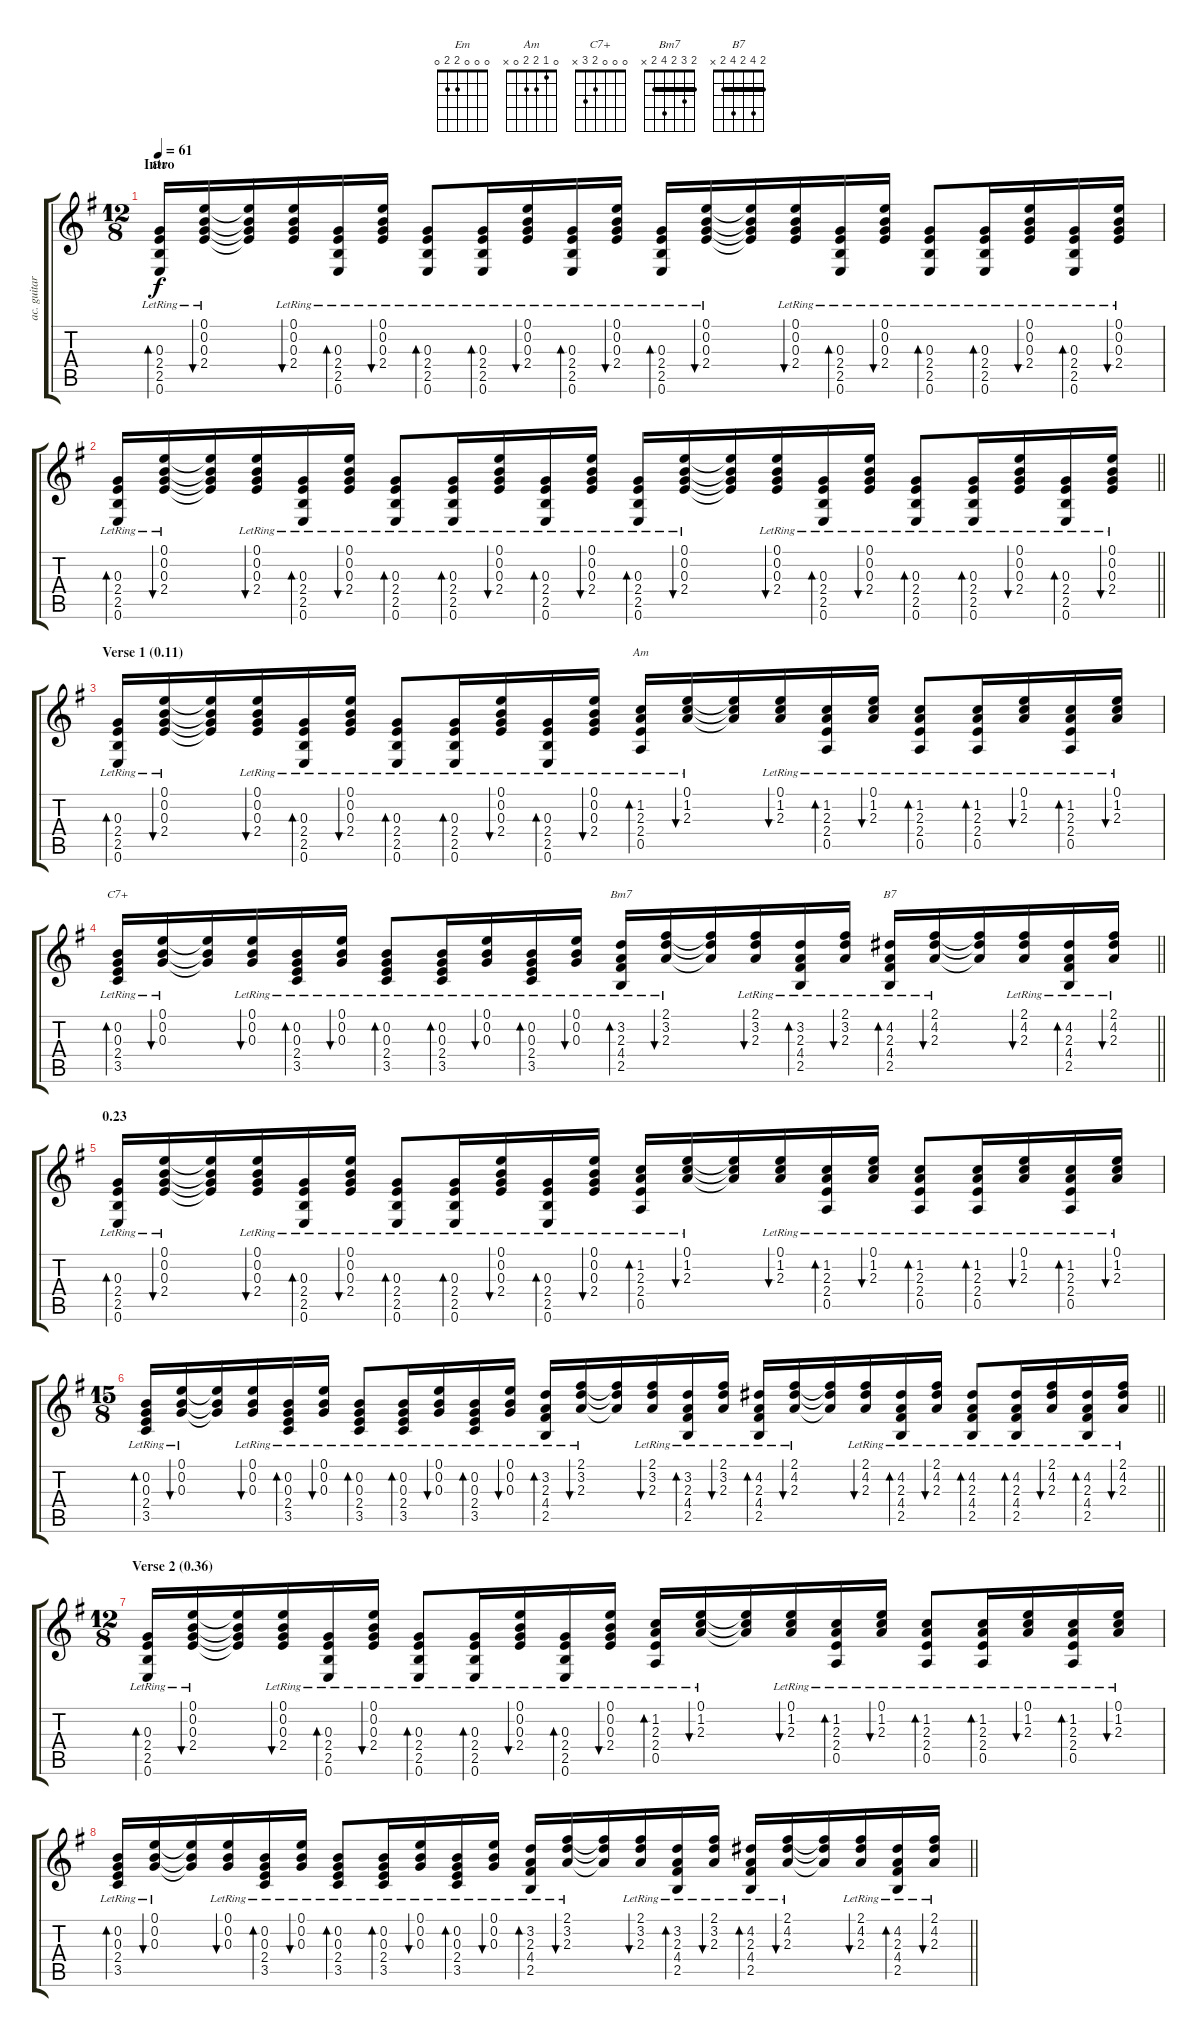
\track ("ac. guitar" "ac. guitar") {instrument acousticguitarnylon}
\staff {score tabs}
\tuning (E4 B3 G3 D3 A2 E2) {hide}
\chord ("Em" 0 0 0 2 2 0)
\chord ("Am" 0 1 2 2 0 x)
\chord ("C7+" 0 0 0 2 3 x)
\chord ("Bm7" 2 3 2 4 2 x) {barre 2}
\chord ("B7" 2 4 2 4 2 x) {barre 2}
\ts (12 8)
\section ("" "Intro")
\tempo 61
\clef g2
\ks g
(0.3{lr} 2.4{lr} 2.5{lr} 0.6{lr}).16{bd 30 ch "Em" dy f instrument acousticguitarnylon} (0.1{lr} 0.2{lr} 0.3{lr} 2.4{lr}).16{bu 30} (0.1{t} 0.2{t} 0.3{t} 2.4{t}).16 (0.1{lr} 0.2{lr} 0.3{lr} 2.4{lr}).16{bu 30} (0.3{lr} 2.4{lr} 2.5{lr} 0.6{lr}).16{bd 30} (0.1{lr} 0.2{lr} 0.3{lr} 2.4{lr}).16{bu 30} (0.3{lr} 2.4{lr} 2.5{lr} 0.6{lr}).8{bd 30} (0.3{lr} 2.4{lr} 2.5{lr} 0.6{lr}).16{bd 30} (0.1{lr} 0.2{lr} 0.3{lr} 2.4{lr}).16{bu 30} (0.3{lr} 2.4{lr} 2.5{lr} 0.6{lr}).16{bd 30} (0.1{lr} 0.2{lr} 0.3{lr} 2.4{lr}).16{bu 30} (0.3{lr} 2.4{lr} 2.5{lr} 0.6{lr}).16{bd 30} (0.1{lr} 0.2{lr} 0.3{lr} 2.4{lr}).16{bu 30} (0.1{t} 0.2{t} 0.3{t} 2.4{t}).16 (0.1{lr} 0.2{lr} 0.3{lr} 2.4{lr}).16{bu 30} (0.3{lr} 2.4{lr} 2.5{lr} 0.6{lr}).16{bd 30} (0.1{lr} 0.2{lr} 0.3{lr} 2.4{lr}).16{bu 30} (0.3{lr} 2.4{lr} 2.5{lr} 0.6{lr}).8{bd 30} (0.3{lr} 2.4{lr} 2.5{lr} 0.6{lr}).16{bd 30} (0.1{lr} 0.2{lr} 0.3{lr} 2.4{lr}).16{bu 30} (0.3 2.4{lr} 2.5{lr} 0.6{lr}).16{bd 30} (0.1{lr} 0.2{lr} 0.3{lr} 2.4{lr}).16{bu 30} |
\barLineRight lightlight
(0.3{lr} 2.4{lr} 2.5{lr} 0.6{lr}).16{bd 30} (0.1{lr} 0.2{lr} 0.3{lr} 2.4{lr}).16{bu 30} (0.1{t} 0.2{t} 0.3{t} 2.4{t}).16 (0.1{lr} 0.2{lr} 0.3{lr} 2.4{lr}).16{bu 30} (0.3{lr} 2.4{lr} 2.5{lr} 0.6{lr}).16{bd 30} (0.1{lr} 0.2{lr} 0.3{lr} 2.4{lr}).16{bu 30} (0.3{lr} 2.4{lr} 2.5{lr} 0.6{lr}).8{bd 30} (0.3{lr} 2.4{lr} 2.5{lr} 0.6{lr}).16{bd 30} (0.1{lr} 0.2{lr} 0.3{lr} 2.4{lr}).16{bu 30} (0.3{lr} 2.4{lr} 2.5{lr} 0.6{lr}).16{bd 30} (0.1{lr} 0.2{lr} 0.3{lr} 2.4{lr}).16{bu 30} (0.3{lr} 2.4{lr} 2.5{lr} 0.6{lr}).16{bd 30} (0.1{lr} 0.2{lr} 0.3{lr} 2.4{lr}).16{bu 30} (0.1{t} 0.2{t} 0.3{t} 2.4{t}).16 (0.1{lr} 0.2{lr} 0.3{lr} 2.4{lr}).16{bu 30} (0.3{lr} 2.4{lr} 2.5{lr} 0.6{lr}).16{bd 30} (0.1{lr} 0.2{lr} 0.3{lr} 2.4{lr}).16{bu 30} (0.3{lr} 2.4{lr} 2.5{lr} 0.6{lr}).8{bd 30} (0.3{lr} 2.4{lr} 2.5{lr} 0.6{lr}).16{bd 30} (0.1{lr} 0.2{lr} 0.3{lr} 2.4{lr}).16{bu 30} (0.3 2.4{lr} 2.5{lr} 0.6{lr}).16{bd 30} (0.1{lr} 0.2{lr} 0.3{lr} 2.4{lr}).16{bu 30} |
\section ("" "Verse 1 (0.11)")
(0.3{lr} 2.4{lr} 2.5{lr} 0.6{lr}).16{bd 30} (0.1{lr} 0.2{lr} 0.3{lr} 2.4{lr}).16{bu 30} (0.1{t} 0.2{t} 0.3{t} 2.4{t}).16 (0.1{lr} 0.2{lr} 0.3{lr} 2.4{lr}).16{bu 30} (0.3{lr} 2.4{lr} 2.5{lr} 0.6{lr}).16{bd 30} (0.1{lr} 0.2{lr} 0.3{lr} 2.4{lr}).16{bu 30} (0.3{lr} 2.4{lr} 2.5{lr} 0.6{lr}).8{bd 30} (0.3{lr} 2.4{lr} 2.5{lr} 0.6{lr}).16{bd 30} (0.1{lr} 0.2{lr} 0.3{lr} 2.4{lr}).16{bu 30} (0.3{lr} 2.4{lr} 2.5{lr} 0.6{lr}).16{bd 30} (0.1{lr} 0.2{lr} 0.3{lr} 2.4{lr}).16{bu 30} (1.2{lr} 2.3{lr} 2.4{lr} 0.5{lr}).16{bd 30 ch "Am"} (0.1{lr} 1.2{lr} 2.3{lr}).16{bu 30} (0.1{t} 1.2{t} 2.3{t}).16 (0.1{lr} 1.2{lr} 2.3{lr}).16{bu 30} (1.2{lr} 2.3{lr} 2.4{lr} 0.5{lr}).16{bd 30} (0.1{lr} 1.2{lr} 2.3{lr}).16{bu 30} (1.2{lr} 2.3{lr} 2.4{lr} 0.5{lr}).8{bd 30} (1.2{lr} 2.3{lr} 2.4{lr} 0.5{lr}).16{bd 30} (0.1{lr} 1.2{lr} 2.3{lr}).16{bu 30} (1.2{lr} 2.3{lr} 2.4{lr} 0.5{lr}).16{bd 30} (0.1{lr} 1.2{lr} 2.3{lr}).16{bu 30} |
\barLineRight lightlight
(0.2{lr} 0.3{lr} 2.4{lr} 3.5{lr}).16{bd 30 ch "C7+"} (0.1{lr} 0.2{lr} 0.3{lr}).16{bu 30} (0.1{t} 0.2{t} 0.3{t}).16 (0.1{lr} 0.2{lr} 0.3{lr}).16{bu 30} (0.2{lr} 0.3{lr} 2.4{lr} 3.5{lr}).16{bd 30} (0.1{lr} 0.2{lr} 0.3{lr}).16{bu 30} (0.2{lr} 0.3{lr} 2.4{lr} 3.5{lr}).8{bd 30} (0.2{lr} 0.3{lr} 2.4{lr} 3.5{lr}).16{bd 30} (0.1{lr} 0.2{lr} 0.3{lr}).16{bu 30} (0.2{lr} 0.3{lr} 2.4{lr} 3.5{lr}).16{bd 30} (0.1{lr} 0.2{lr} 0.3{lr}).16{bu 30} (3.2{lr} 2.3{lr} 4.4{lr} 2.5{lr}).16{bd 30 ch "Bm7"} (2.1{lr} 3.2{lr} 2.3{lr}).16{bu 30} (2.1{t} 3.2{t} 2.3{t}).16 (2.1{lr} 3.2{lr} 2.3{lr}).16{bu 30} (3.2{lr} 2.3{lr} 4.4{lr} 2.5{lr}).16{bd 30} (2.1{lr} 3.2{lr} 2.3{lr}).16{bu 30} (4.2{lr} 2.3{lr} 4.4{lr} 2.5{lr}).16{bd 30 ch "B7"} (2.1{lr} 4.2{lr} 2.3{lr}).16{bu 30} (2.1{t} 4.2{t} 2.3{t}).16 (2.1{lr} 4.2{lr} 2.3{lr}).16{bu 30} (4.2{lr} 2.3{lr} 4.4{lr} 2.5{lr}).16{bd 30} (2.1{lr} 4.2{lr} 2.3{lr}).16{bu 30} |
\section ("" "0.23")
(0.3{lr} 2.4{lr} 2.5{lr} 0.6{lr}).16{bd 30} (0.1{lr} 0.2{lr} 0.3{lr} 2.4{lr}).16{bu 30} (0.1{t} 0.2{t} 0.3{t} 2.4{t}).16 (0.1{lr} 0.2{lr} 0.3{lr} 2.4{lr}).16{bu 30} (0.3{lr} 2.4{lr} 2.5{lr} 0.6{lr}).16{bd 30} (0.1{lr} 0.2{lr} 0.3{lr} 2.4{lr}).16{bu 30} (0.3{lr} 2.4{lr} 2.5{lr} 0.6{lr}).8{bd 30} (0.3{lr} 2.4{lr} 2.5{lr} 0.6{lr}).16{bd 30} (0.1{lr} 0.2{lr} 0.3{lr} 2.4{lr}).16{bu 30} (0.3{lr} 2.4{lr} 2.5{lr} 0.6{lr}).16{bd 30} (0.1{lr} 0.2{lr} 0.3{lr} 2.4{lr}).16{bu 30} (1.2{lr} 2.3{lr} 2.4{lr} 0.5{lr}).16{bd 30} (0.1{lr} 1.2{lr} 2.3{lr}).16{bu 30} (0.1{t} 1.2{t} 2.3{t}).16 (0.1{lr} 1.2{lr} 2.3{lr}).16{bu 30} (1.2{lr} 2.3{lr} 2.4{lr} 0.5{lr}).16{bd 30} (0.1{lr} 1.2{lr} 2.3{lr}).16{bu 30} (1.2{lr} 2.3{lr} 2.4{lr} 0.5{lr}).8{bd 30} (1.2{lr} 2.3{lr} 2.4{lr} 0.5{lr}).16{bd 30} (0.1{lr} 1.2{lr} 2.3{lr}).16{bu 30} (1.2{lr} 2.3{lr} 2.4{lr} 0.5{lr}).16{bd 30} (0.1{lr} 1.2{lr} 2.3{lr}).16{bu 30} |
\ts (15 8)
\barLineRight lightlight
(0.2{lr} 0.3{lr} 2.4{lr} 3.5{lr}).16{bd 30} (0.1{lr} 0.2{lr} 0.3{lr}).16{bu 30} (0.1{t} 0.2{t} 0.3{t}).16 (0.1{lr} 0.2{lr} 0.3{lr}).16{bu 30} (0.2{lr} 0.3{lr} 2.4{lr} 3.5{lr}).16{bd 30} (0.1{lr} 0.2{lr} 0.3{lr}).16{bu 30} (0.2{lr} 0.3{lr} 2.4{lr} 3.5{lr}).8{bd 30} (0.2{lr} 0.3{lr} 2.4{lr} 3.5{lr}).16{bd 30} (0.1{lr} 0.2{lr} 0.3{lr}).16{bu 30} (0.2{lr} 0.3{lr} 2.4{lr} 3.5{lr}).16{bd 30} (0.1{lr} 0.2{lr} 0.3{lr}).16{bu 30} (3.2{lr} 2.3{lr} 4.4{lr} 2.5{lr}).16{bd 30} (2.1{lr} 3.2{lr} 2.3{lr}).16{bu 30} (2.1{t} 3.2{t} 2.3{t}).16 (2.1{lr} 3.2{lr} 2.3{lr}).16{bu 30} (3.2{lr} 2.3{lr} 4.4{lr} 2.5{lr}).16{bd 30} (2.1{lr} 3.2{lr} 2.3{lr}).16{bu 30} (4.2{lr} 2.3{lr} 4.4{lr} 2.5{lr}).16{bd 30} (2.1{lr} 4.2{lr} 2.3{lr}).16{bu 30} (2.1{t} 4.2{t} 2.3{t}).16 (2.1{lr} 4.2{lr} 2.3{lr}).16{bu 30} (4.2{lr} 2.3{lr} 4.4{lr} 2.5{lr}).16{bd 30} (2.1{lr} 4.2{lr} 2.3{lr}).16{bu 30} (4.2{lr} 2.3{lr} 4.4{lr} 2.5{lr}).8{bd 30} (4.2{lr} 2.3{lr} 4.4{lr} 2.5{lr}).16{bd 30} (2.1{lr} 4.2{lr} 2.3{lr}).16{bu 30} (4.2{lr} 2.3{lr} 4.4{lr} 2.5{lr}).16{bd 30} (2.1{lr} 4.2{lr} 2.3{lr}).16{bu 30} |
\ts (12 8)
\section ("" "Verse 2 (0.36)")
(0.3{lr} 2.4{lr} 2.5{lr} 0.6{lr}).16{bd 30} (0.1{lr} 0.2{lr} 0.3{lr} 2.4{lr}).16{bu 30} (0.1{t} 0.2{t} 0.3{t} 2.4{t}).16 (0.1{lr} 0.2{lr} 0.3{lr} 2.4{lr}).16{bu 30} (0.3{lr} 2.4{lr} 2.5{lr} 0.6{lr}).16{bd 30} (0.1{lr} 0.2{lr} 0.3{lr} 2.4{lr}).16{bu 30} (0.3{lr} 2.4{lr} 2.5{lr} 0.6{lr}).8{bd 30} (0.3{lr} 2.4{lr} 2.5{lr} 0.6{lr}).16{bd 30} (0.1{lr} 0.2{lr} 0.3{lr} 2.4{lr}).16{bu 30} (0.3{lr} 2.4{lr} 2.5{lr} 0.6{lr}).16{bd 30} (0.1{lr} 0.2{lr} 0.3{lr} 2.4{lr}).16{bu 30} (1.2{lr} 2.3{lr} 2.4{lr} 0.5{lr}).16{bd 30} (0.1{lr} 1.2{lr} 2.3{lr}).16{bu 30} (0.1{t} 1.2{t} 2.3{t}).16 (0.1{lr} 1.2{lr} 2.3{lr}).16{bu 30} (1.2{lr} 2.3{lr} 2.4{lr} 0.5{lr}).16{bd 30} (0.1{lr} 1.2{lr} 2.3{lr}).16{bu 30} (1.2{lr} 2.3{lr} 2.4{lr} 0.5{lr}).8{bd 30} (1.2{lr} 2.3{lr} 2.4{lr} 0.5{lr}).16{bd 30} (0.1{lr} 1.2{lr} 2.3{lr}).16{bu 30} (1.2{lr} 2.3{lr} 2.4{lr} 0.5{lr}).16{bd 30} (0.1{lr} 1.2{lr} 2.3{lr}).16{bu 30} |
\barLineRight lightlight
(0.2{lr} 0.3{lr} 2.4{lr} 3.5{lr}).16{bd 30} (0.1{lr} 0.2{lr} 0.3{lr}).16{bu 30} (0.1{t} 0.2{t} 0.3{t}).16 (0.1{lr} 0.2{lr} 0.3{lr}).16{bu 30} (0.2{lr} 0.3{lr} 2.4{lr} 3.5{lr}).16{bd 30} (0.1{lr} 0.2{lr} 0.3{lr}).16{bu 30} (0.2{lr} 0.3{lr} 2.4{lr} 3.5{lr}).8{bd 30} (0.2{lr} 0.3{lr} 2.4{lr} 3.5{lr}).16{bd 30} (0.1{lr} 0.2{lr} 0.3{lr}).16{bu 30} (0.2{lr} 0.3{lr} 2.4{lr} 3.5{lr}).16{bd 30} (0.1{lr} 0.2{lr} 0.3{lr}).16{bu 30} (3.2{lr} 2.3{lr} 4.4{lr} 2.5{lr}).16{bd 30} (2.1{lr} 3.2{lr} 2.3{lr}).16{bu 30} (2.1{t} 3.2{t} 2.3{t}).16 (2.1{lr} 3.2{lr} 2.3{lr}).16{bu 30} (3.2{lr} 2.3{lr} 4.4{lr} 2.5{lr}).16{bd 30} (2.1{lr} 3.2{lr} 2.3{lr}).16{bu 30} (4.2{lr} 2.3{lr} 4.4{lr} 2.5{lr}).16{bd 30} (2.1{lr} 4.2{lr} 2.3{lr}).16{bu 30} (2.1{t} 4.2{t} 2.3{t}).16 (2.1{lr} 4.2{lr} 2.3{lr}).16{bu 30} (4.2{lr} 2.3{lr} 4.4{lr} 2.5{lr}).16{bd 30} (2.1{lr} 4.2{lr} 2.3{lr}).16{bu 30}
